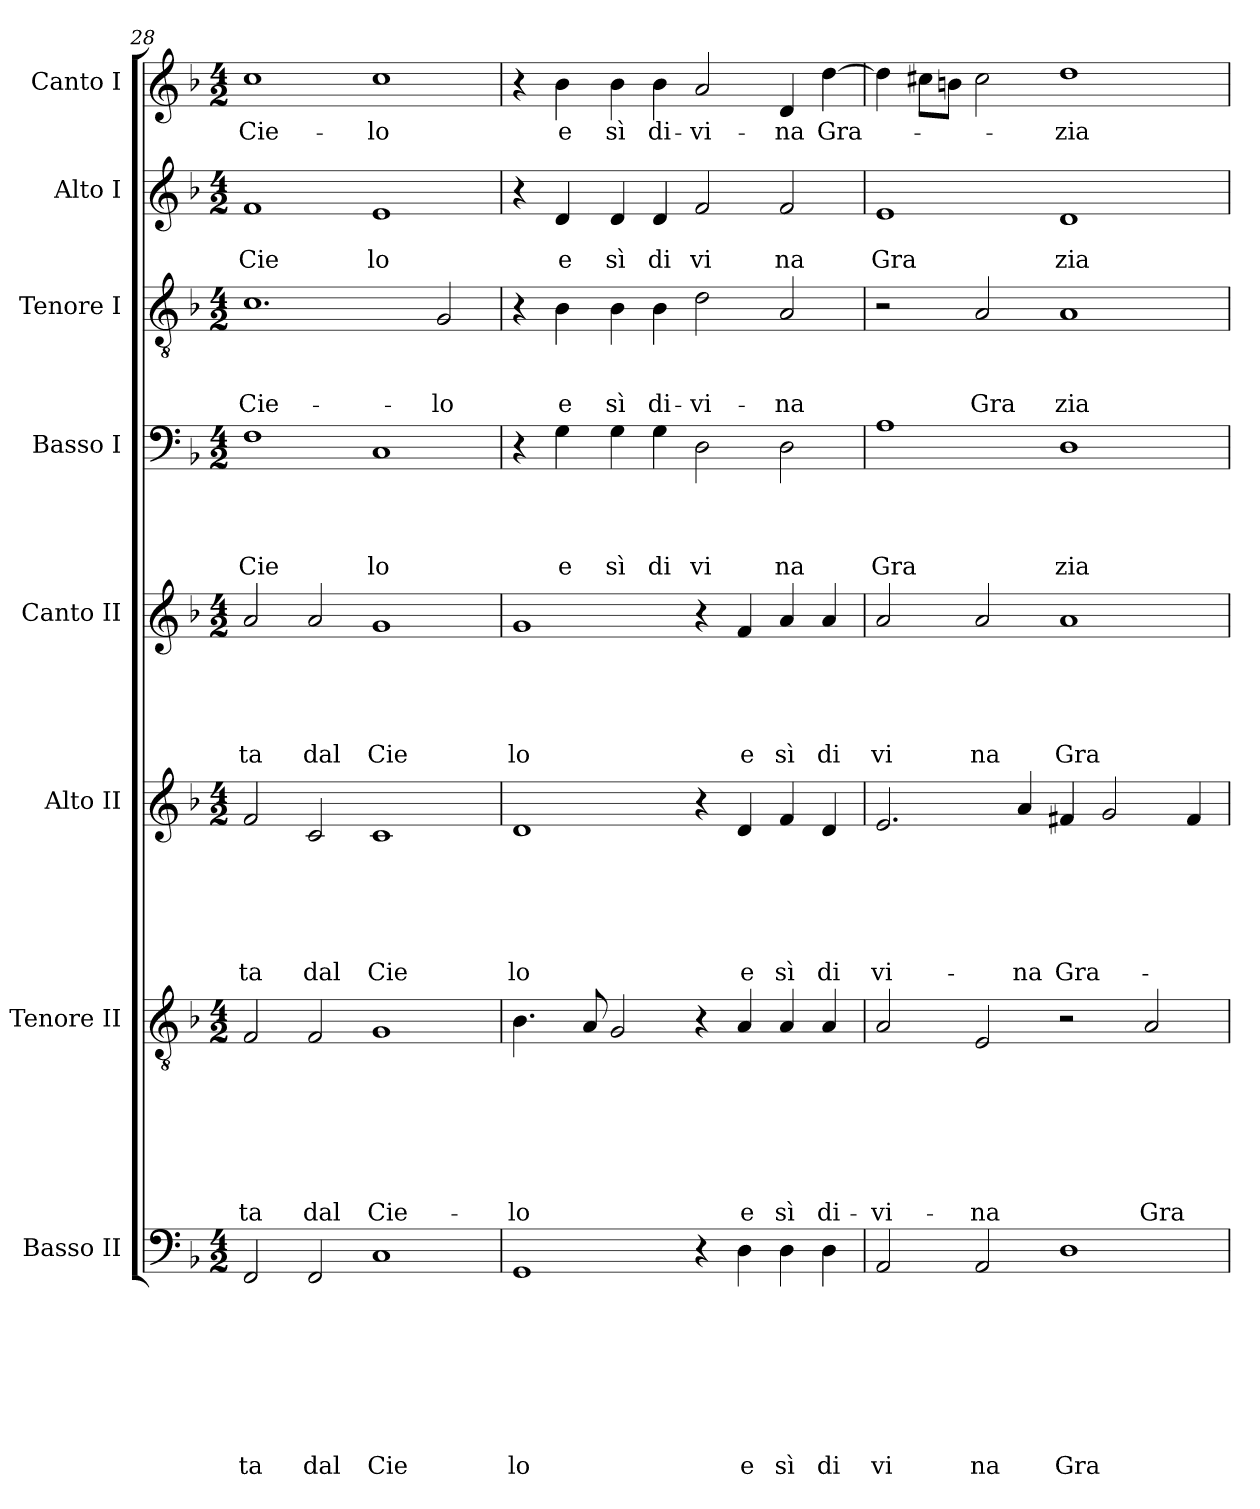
**kern	**text	**text	**text	**text	**text	**text	**text	**text	**kern	**text	**text	**text	**text	**text	**text	**text	**kern	**text	**text	**text	**text	**text	**text	**kern	**text	**text	**text	**text	**text	**kern	**text	**text	**text	**text	**kern	**text	**text	**text	**kern	**text	**text	**kern	**text
*part8	*part8	*part8	*part8	*part8	*part8	*part8	*part8	*part8	*part7	*part7	*part7	*part7	*part7	*part7	*part7	*part7	*part6	*part6	*part6	*part6	*part6	*part6	*part6	*part5	*part5	*part5	*part5	*part5	*part5	*part4	*part4	*part4	*part4	*part4	*part3	*part3	*part3	*part3	*part2	*part2	*part2	*part1	*part1
*staff8	*staff8	*staff8	*staff8	*staff8	*staff8	*staff8	*staff8	*staff8	*staff7	*staff7	*staff7	*staff7	*staff7	*staff7	*staff7	*staff7	*staff6	*staff6	*staff6	*staff6	*staff6	*staff6	*staff6	*staff5	*staff5	*staff5	*staff5	*staff5	*staff5	*staff4	*staff4	*staff4	*staff4	*staff4	*staff3	*staff3	*staff3	*staff3	*staff2	*staff2	*staff2	*staff1	*staff1
*I"Basso II	*	*	*	*	*	*	*	*	*I"Tenore II	*	*	*	*	*	*	*	*I"Alto II	*	*	*	*	*	*	*I"Canto II	*	*	*	*	*	*I"Basso I	*	*	*	*	*I"Tenore I	*	*	*	*I"Alto I	*	*	*I"Canto I	*
*clefF4	*	*	*	*	*	*	*	*	*clefGv2	*	*	*	*	*	*	*	*clefG2	*	*	*	*	*	*	*clefG2	*	*	*	*	*	*clefF4	*	*	*	*	*clefGv2	*	*	*	*clefG2	*	*	*clefG2	*
*k[b-]	*	*	*	*	*	*	*	*	*k[b-]	*	*	*	*	*	*	*	*k[b-]	*	*	*	*	*	*	*k[b-]	*	*	*	*	*	*k[b-]	*	*	*	*	*k[b-]	*	*	*	*k[b-]	*	*	*k[b-]	*
*F:	*	*	*	*	*	*	*	*	*F:	*	*	*	*	*	*	*	*F:	*	*	*	*	*	*	*F:	*	*	*	*	*	*F:	*	*	*	*	*F:	*	*	*	*F:	*	*	*F:	*
*M4/2	*	*	*	*	*	*	*	*	*M4/2	*	*	*	*	*	*	*	*M4/2	*	*	*	*	*	*	*M4/2	*	*	*	*	*	*M4/2	*	*	*	*	*M4/2	*	*	*	*M4/2	*	*	*M4/2	*
=28	=28	=28	=28	=28	=28	=28	=28	=28	=28	=28	=28	=28	=28	=28	=28	=28	=28	=28	=28	=28	=28	=28	=28	=28	=28	=28	=28	=28	=28	=28	=28	=28	=28	=28	=28	=28	=28	=28	=28	=28	=28	=28	=28
!	!	!	!	!	!	!	!	!LO:LY:b	!	!	!	!	!	!	!	!LO:LY:b	!	!	!	!	!	!	!LO:LY:b	!	!	!	!	!	!LO:LY:b	!	!	!	!	!LO:LY:b	!	!	!	!LO:LY:b	!	!	!LO:LY:b	!	!LO:LY:b
2FF/	.	.	.	.	.	.	.	ta	2F/	.	.	.	.	.	.	-ta	2f/	.	.	.	.	.	ta	2a/	.	.	.	.	ta	1F	.	.	.	Cie	1.c	.	.	Cie-	1f	.	Cie	1cc	Cie-
!	!	!	!	!	!	!	!	!LO:LY:b	!	!	!	!	!	!	!	!LO:LY:b	!	!	!	!	!	!	!LO:LY:b	!	!	!	!	!	!LO:LY:b	!	!	!	!	!	!	!	!	!	!	!	!	!	!
2FF/	.	.	.	.	.	.	.	dal	2F/	.	.	.	.	.	.	dal	2c/	.	.	.	.	.	dal	2a/	.	.	.	.	dal	.	.	.	.	.	.	.	.	.	.	.	.	.	.
!	!	!	!	!	!	!	!	!LO:LY:b	!	!	!	!	!	!	!	!LO:LY:b	!	!	!	!	!	!	!LO:LY:b	!	!	!	!	!	!LO:LY:b	!	!	!	!	!LO:LY:b	!	!	!	!	!	!	!LO:LY:b	!	!LO:LY:b
1C	.	.	.	.	.	.	.	Cie	1G	.	.	.	.	.	.	Cie-	1c	.	.	.	.	.	Cie	1g	.	.	.	.	Cie	1C	.	.	.	lo	.	.	.	.	1e	.	lo	1cc	-lo
!	!	!	!	!	!	!	!	!	!	!	!	!	!	!	!	!	!	!	!	!	!	!	!	!	!	!	!	!	!	!	!	!	!	!	!	!	!	!LO:LY:b	!	!	!	!	!
.	.	.	.	.	.	.	.	.	.	.	.	.	.	.	.	.	.	.	.	.	.	.	.	.	.	.	.	.	.	.	.	.	.	.	2G/	.	.	-lo	.	.	.	.	.
=29	=29	=29	=29	=29	=29	=29	=29	=29	=29	=29	=29	=29	=29	=29	=29	=29	=29	=29	=29	=29	=29	=29	=29	=29	=29	=29	=29	=29	=29	=29	=29	=29	=29	=29	=29	=29	=29	=29	=29	=29	=29	=29	=29
!	!	!	!	!	!	!	!	!LO:LY:b	!	!	!	!	!	!	!	!LO:LY:b	!	!	!	!	!	!	!LO:LY:b	!	!	!	!	!	!LO:LY:b	!	!	!	!	!	!	!	!	!	!	!	!	!	!
1GG	.	.	.	.	.	.	.	lo	4.B-\	.	.	.	.	.	.	-lo	1d	.	.	.	.	.	lo	1g	.	.	.	.	lo	4r	.	.	.	.	4r	.	.	.	4r	.	.	4r	.
!	!	!	!	!	!	!	!	!	!	!	!	!	!	!	!	!	!	!	!	!	!	!	!	!	!	!	!	!	!	!	!	!	!	!LO:LY:b	!	!	!	!LO:LY:b	!	!	!LO:LY:b	!	!LO:LY:b
.	.	.	.	.	.	.	.	.	.	.	.	.	.	.	.	.	.	.	.	.	.	.	.	.	.	.	.	.	.	4G\	.	.	.	e	4B-\	.	.	e	4d/	.	e	4b-\	e
.	.	.	.	.	.	.	.	.	8A/	.	.	.	.	.	.	.	.	.	.	.	.	.	.	.	.	.	.	.	.	.	.	.	.	.	.	.	.	.	.	.	.	.	.
!	!	!	!	!	!	!	!	!	!	!	!	!	!	!	!	!	!	!	!	!	!	!	!	!	!	!	!	!	!	!	!	!	!	!LO:LY:b	!	!	!	!LO:LY:b	!	!	!LO:LY:b	!	!LO:LY:b
.	.	.	.	.	.	.	.	.	2G/	.	.	.	.	.	.	.	.	.	.	.	.	.	.	.	.	.	.	.	.	4G\	.	.	.	sì	4B-\	.	.	sì	4d/	.	sì	4b-\	sì
!	!	!	!	!	!	!	!	!	!	!	!	!	!	!	!	!	!	!	!	!	!	!	!	!	!	!	!	!	!	!	!	!	!	!LO:LY:b	!	!	!	!LO:LY:b	!	!	!LO:LY:b	!	!LO:LY:b
.	.	.	.	.	.	.	.	.	.	.	.	.	.	.	.	.	.	.	.	.	.	.	.	.	.	.	.	.	.	4G\	.	.	.	di	4B-\	.	.	di-	4d/	.	di	4b-\	di-
!	!	!	!	!	!	!	!	!	!	!	!	!	!	!	!	!	!	!	!	!	!	!	!	!	!	!	!	!	!	!	!	!	!	!LO:LY:b	!	!	!	!LO:LY:b	!	!	!LO:LY:b	!	!LO:LY:b
4r	.	.	.	.	.	.	.	.	4r	.	.	.	.	.	.	.	4r	.	.	.	.	.	.	4r	.	.	.	.	.	2D\	.	.	.	vi	2d\	.	.	-vi-	2f/	.	vi	2a/	-vi-
!	!	!	!	!	!	!	!	!LO:LY:b	!	!	!	!	!	!	!	!LO:LY:b	!	!	!	!	!	!	!LO:LY:b	!	!	!	!	!	!LO:LY:b	!	!	!	!	!	!	!	!	!	!	!	!	!	!
4D\	.	.	.	.	.	.	.	e	4A/	.	.	.	.	.	.	e	4d/	.	.	.	.	.	e	4f/	.	.	.	.	e	.	.	.	.	.	.	.	.	.	.	.	.	.	.
!	!	!	!	!	!	!	!	!LO:LY:b	!	!	!	!	!	!	!	!LO:LY:b	!	!	!	!	!	!	!LO:LY:b	!	!	!	!	!	!LO:LY:b	!	!	!	!	!LO:LY:b	!	!	!	!LO:LY:b	!	!	!LO:LY:b	!	!LO:LY:b
4D\	.	.	.	.	.	.	.	sì	4A/	.	.	.	.	.	.	sì	4f/	.	.	.	.	.	sì	4a/	.	.	.	.	sì	2D\	.	.	.	na	2A/	.	.	-na	2f/	.	na	4d/	-na
!	!	!	!	!	!	!	!	!LO:LY:b	!	!	!	!	!	!	!	!LO:LY:b	!	!	!	!	!	!	!LO:LY:b	!	!	!	!	!	!LO:LY:b	!	!	!	!	!	!	!	!	!	!	!	!	!	!LO:LY:b
4D\	.	.	.	.	.	.	.	di	4A/	.	.	.	.	.	.	di-	4d/	.	.	.	.	.	di	4a/	.	.	.	.	di	.	.	.	.	.	.	.	.	.	.	.	.	[>4dd\	Gra-
!!LO:PB:g=z
=30	=30	=30	=30	=30	=30	=30	=30	=30	=30	=30	=30	=30	=30	=30	=30	=30	=30	=30	=30	=30	=30	=30	=30	=30	=30	=30	=30	=30	=30	=30	=30	=30	=30	=30	=30	=30	=30	=30	=30	=30	=30	=30	=30
!	!	!	!	!	!	!	!	!LO:LY:b	!	!	!	!	!	!	!	!LO:LY:b	!	!	!	!	!	!	!LO:LY:b	!	!	!	!	!	!LO:LY:b	!	!	!	!	!LO:LY:b	!	!	!	!	!	!	!LO:LY:b	!	!
2AA/	.	.	.	.	.	.	.	vi	2A/	.	.	.	.	.	.	-vi-	2.e/	.	.	.	.	.	vi-	2a/	.	.	.	.	vi	1A	.	.	.	Gra	2r	.	.	.	1e	.	Gra	4dd\]	.
.	.	.	.	.	.	.	.	.	.	.	.	.	.	.	.	.	.	.	.	.	.	.	.	.	.	.	.	.	.	.	.	.	.	.	.	.	.	.	.	.	.	8cc#X\L	.
.	.	.	.	.	.	.	.	.	.	.	.	.	.	.	.	.	.	.	.	.	.	.	.	.	.	.	.	.	.	.	.	.	.	.	.	.	.	.	.	.	.	8bn\J	.
!	!	!	!	!	!	!	!	!LO:LY:b	!	!	!	!	!	!	!	!LO:LY:b	!	!	!	!	!	!	!	!	!	!	!	!	!LO:LY:b	!	!	!	!	!	!	!	!	!LO:LY:b	!	!	!	!	!
2AA/	.	.	.	.	.	.	.	na	2E/	.	.	.	.	.	.	-na	.	.	.	.	.	.	.	2a/	.	.	.	.	na	.	.	.	.	.	2A/	.	.	Gra	.	.	.	2cc#\	.
!	!	!	!	!	!	!	!	!	!	!	!	!	!	!	!	!	!	!	!	!	!	!	!LO:LY:b	!	!	!	!	!	!	!	!	!	!	!	!	!	!	!	!	!	!	!	!
.	.	.	.	.	.	.	.	.	.	.	.	.	.	.	.	.	4a/	.	.	.	.	.	-na	.	.	.	.	.	.	.	.	.	.	.	.	.	.	.	.	.	.	.	.
!	!	!	!	!	!	!	!	!LO:LY:b	!	!	!	!	!	!	!	!	!	!	!	!	!	!	!LO:LY:b	!	!	!	!	!	!LO:LY:b	!	!	!	!	!LO:LY:b	!	!	!	!LO:LY:b	!	!	!LO:LY:b	!	!LO:LY:b
1D	.	.	.	.	.	.	.	Gra	2r	.	.	.	.	.	.	.	4f#X/	.	.	.	.	.	Gra-	1a	.	.	.	.	Gra	1D	.	.	.	zia	1A	.	.	zia	1d	.	zia	1dd	-zia
.	.	.	.	.	.	.	.	.	.	.	.	.	.	.	.	.	2g/	.	.	.	.	.	.	.	.	.	.	.	.	.	.	.	.	.	.	.	.	.	.	.	.	.	.
!	!	!	!	!	!	!	!	!	!	!	!	!	!	!	!	!LO:LY:b	!	!	!	!	!	!	!	!	!	!	!	!	!	!	!	!	!	!	!	!	!	!	!	!	!	!	!
.	.	.	.	.	.	.	.	.	2A/	.	.	.	.	.	.	Gra-	.	.	.	.	.	.	.	.	.	.	.	.	.	.	.	.	.	.	.	.	.	.	.	.	.	.	.
.	.	.	.	.	.	.	.	.	.	.	.	.	.	.	.	.	4f#/	.	.	.	.	.	.	.	.	.	.	.	.	.	.	.	.	.	.	.	.	.	.	.	.	.	.
=	=	=	=	=	=	=	=	=	=	=	=	=	=	=	=	=	=	=	=	=	=	=	=	=	=	=	=	=	=	=	=	=	=	=	=	=	=	=	=	=	=	=	=
*-	*-	*-	*-	*-	*-	*-	*-	*-	*-	*-	*-	*-	*-	*-	*-	*-	*-	*-	*-	*-	*-	*-	*-	*-	*-	*-	*-	*-	*-	*-	*-	*-	*-	*-	*-	*-	*-	*-	*-	*-	*-	*-	*-
